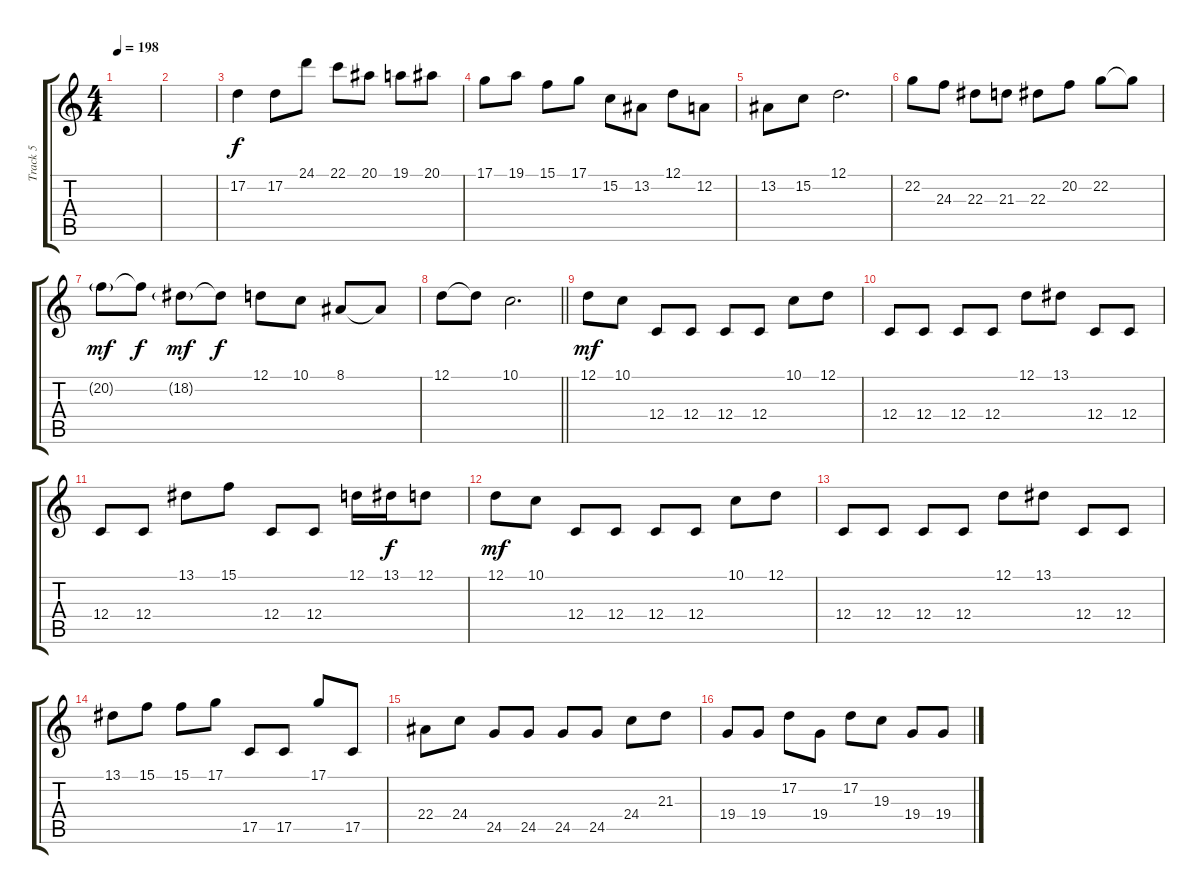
\track ("Track 5" "Track 5") {instrument honkytonkpiano}
\staff {score tabs}
\tuning (D4 A3 F3 C3 G2 C2) {hide}
\ts (4 4)
\tempo 198
\clef g2
\ks c
|
|
17.2.4 17.2.8 24.1.8 22.1.8 20.1.8 19.1.8 20.1.8 |
17.1.8 19.1.8 15.1.8 17.1.8 15.2.8 13.2.8 12.1.8 12.2.8 |
13.2.8 15.2.8 12.1.2{d} |
22.2.8 24.3.8 22.3.8 21.3.8 22.3.8 20.2.8 22.2.8 22.2{t}.8 |
20.2{g}.8{dy mf} 20.2{t}.8{dy f} 18.2{g}.8{dy mf} 18.2{t}.8{dy f} 12.1.8 10.1.8 8.1.8 8.1{t}.8 |
\barLineRight lightlight
12.1.8 12.1{t}.8 10.1.2{d} |
12.1.8{dy mf} 10.1.8 12.4.8 12.4.8 12.4.8 12.4.8 10.1.8 12.1.8 |
12.4.8 12.4.8 12.4.8 12.4.8 12.1.8 13.1.8 12.4.8 12.4.8 |
12.4.8 12.4.8 13.1.8 15.1.8 12.4.8 12.4.8 12.1.16 13.1.16{dy f} 12.1.8 |
12.1.8{dy mf} 10.1.8 12.4.8 12.4.8 12.4.8 12.4.8 10.1.8 12.1.8 |
12.4.8 12.4.8 12.4.8 12.4.8 12.1.8 13.1.8 12.4.8 12.4.8 |
13.1.8 15.1.8 15.1.8 17.1.8 17.5.8 17.5.8 17.1.8 17.5.8 |
22.4.8 24.4.8 24.5.8 24.5.8 24.5.8 24.5.8 24.4.8 21.3.8 |
19.4.8 19.4.8 17.2.8 19.4.8 17.2.8 19.3.8 19.4.8 19.4.8
